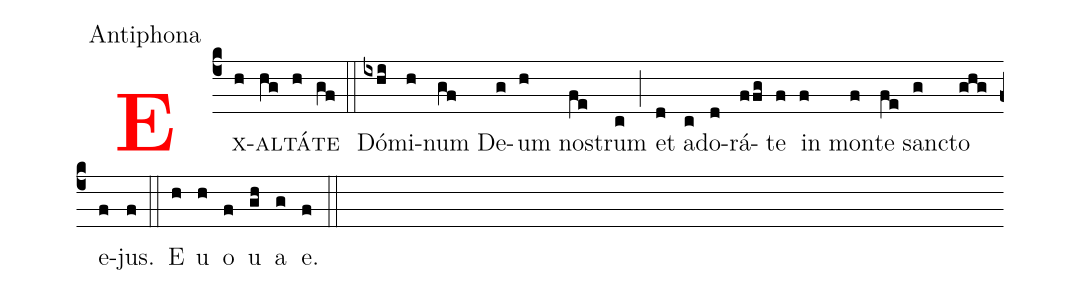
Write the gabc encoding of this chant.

office-part: Antiphona;
%%
<v>\bf\textcolor{red}{E}</v><v>\sc{x}</v>(c4h)<v>\sc{al}</v>(hg)<v>\sc{tá}</v>(h)<v>\sc{te}</v>(gf) (::)
Dó(ixhi)mi(h)num(gf) De(g)um(h) no(fe)strum(c) (;)
et(d) ad(c)o(d)rá(ffg)te(f) in(f) mon(f)te(fe) san(g)cto(ghg) e(f)jus.(f)
(::) E(h) u(h) o(f) u(gh) a(g) e.(f) (::)
